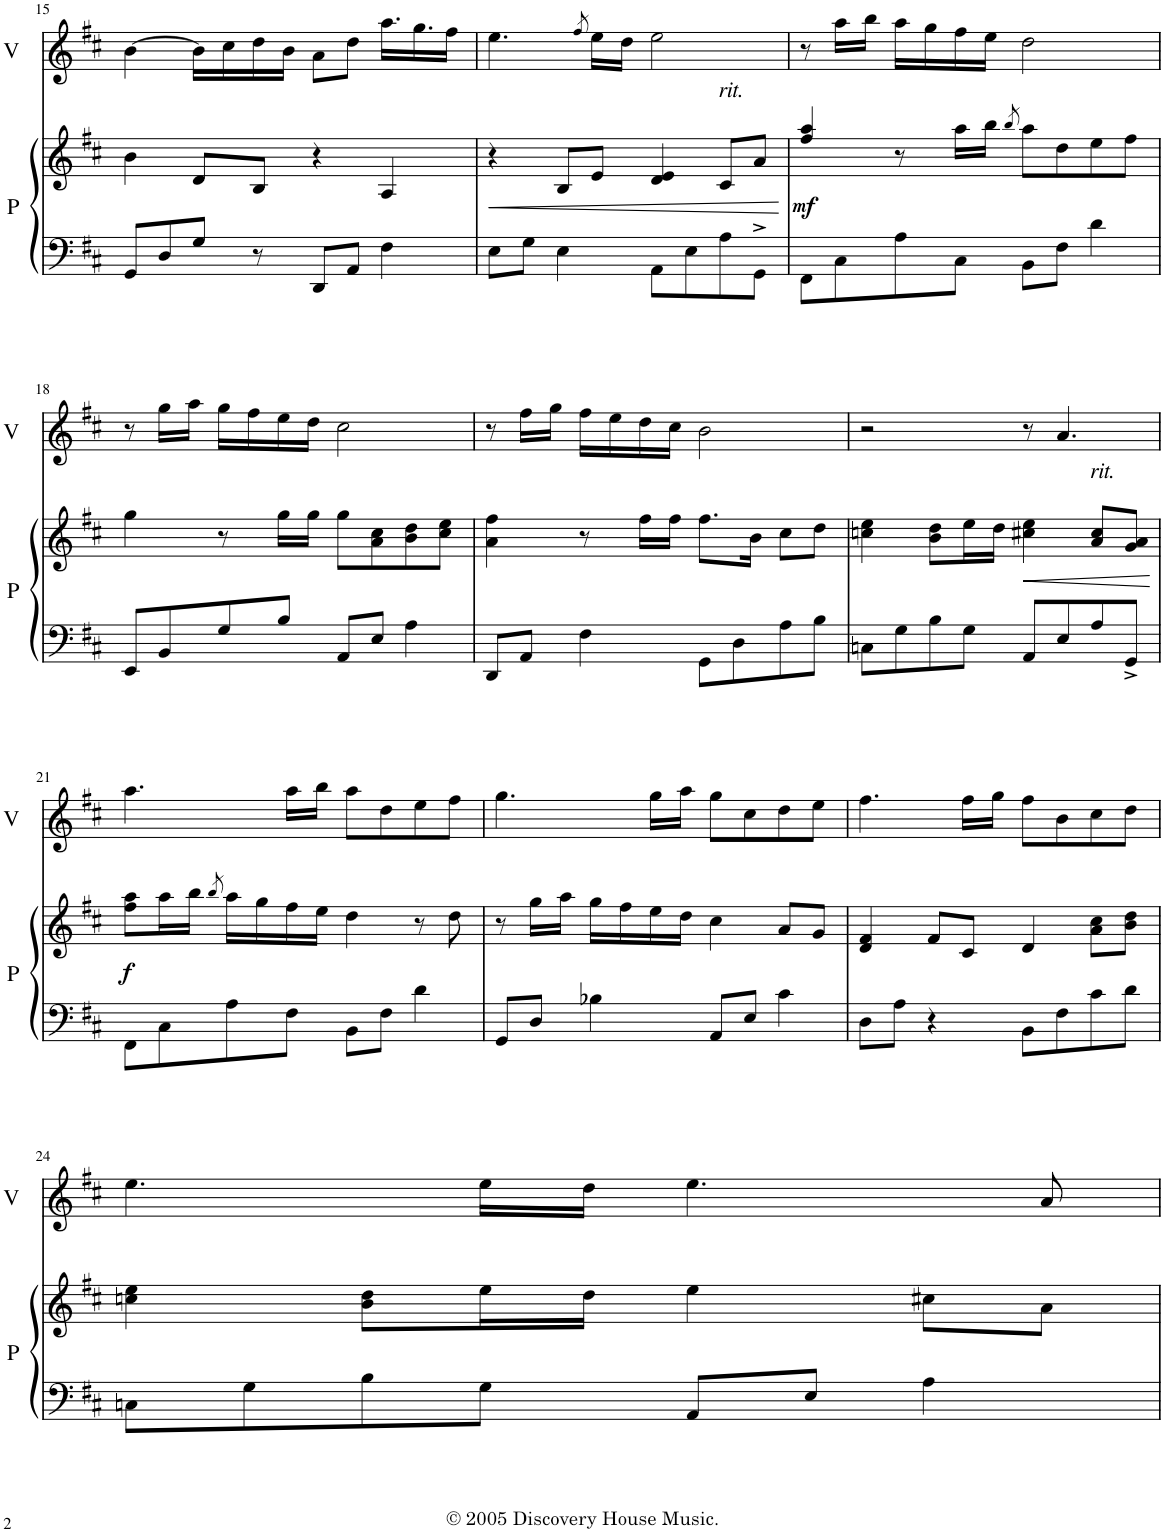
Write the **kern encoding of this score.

**kern	**kern	**dynam	**kern
*part2	*part2	*part2	*part1
*staff3	*staff2	*staff2/3	*staff1
*I"Piano	*	*	*I"Violin
*I'P	*	*	*I'V
!!LO:PB:g=z
*clefF4	*clefG2	*	*clefG2
*k[f#c#]	*k[f#c#]	*	*k[f#c#]
*M4/4	*M4/4	*	*M4/4
=15	=15	=15	=15
8GG/L	4b\	.	[4b\
8D/	.	.	.
8G/J	8d/L	.	16b\LL]
.	.	.	16cc#\
8r	8B/J	.	16dd\
.	.	.	16b\JJ
8DD/L	4r	.	8a\L
8AA/J	.	.	8dd\J
4F#\	4A/	.	16.aa\LL
.	.	.	16.gg\
.	.	.	16ff#\JJ
=16	=16	=16	=16
*	*	*	*^
8E\L	4r	.	4.ee\	2.ryy
8G\J	.	.	.	.
4E\	8B/L	.	.	.
.	.	.	8qff#/	.
.	8e/J	.	16ee\LL	.
.	.	.	16dd\JJ	.
8AA\L	4d/ 4e/	.	2ee\	.
8E\	.	.	.	.
!	!	!	!	!LO:TX:b:i:t=rit.
8A\	8c#/L	.	.	4ryy
8GG^\J	8a/J	.	.	.
=17	=17	=17	=17	=17
!	!	!LO:DY:a=2	!	!
*	*	*	*v	*v
8FF#\L	4ff#/ 4aa/	mf	8r
8C#\	.	.	16aa\LL
.	.	.	16bb\JJ
8A\	8r	.	16aa\LL
.	.	.	16gg\
8C#\J	16aa\LL	.	16ff#\
.	16bb\JJ	.	16ee\JJ
.	8qbb/	.	.
8BB\L	8aa\L	.	2dd\
8F#\J	8dd\	.	.
4d\	8ee\	.	.
.	8ff#\J	.	.
!!LO:LB:g=z
=18	=18	=18	=18
8EE/L	4gg\	.	8r
8BB/	.	.	16gg\LL
.	.	.	16aa\JJ
8G/	8r	.	16gg\LL
.	.	.	16ff#\
8B/J	16gg\LL	.	16ee\
.	16gg\JJ	.	16dd\JJ
8AA/L	8gg\L	.	2cc#\
8E/J	8a\ 8cc#\	.	.
4A\	8b\ 8dd\	.	.
.	8cc#\ 8ee\J	.	.
=19	=19	=19	=19
8DD/L	4a\ 4ff#\	.	8r
8AA/J	.	.	16ff#\LL
.	.	.	16gg\JJ
4F#\	8r	.	16ff#\LL
.	.	.	16ee\
.	16ff#\LL	.	16dd\
.	16ff#\JJ	.	16cc#\JJ
8GG\L	8.ff#\L	.	2b\
8D\	.	.	.
.	16b\Jk	.	.
8A\	8cc#\L	.	.
8B\J	8dd\J	.	.
=20	=20	=20	=20
*	*	*	*^
8Cn\L	4ccn\ 4ee\	.	2r	2.ryy
8G\	.	.	.	.
8B\	8b\ 8dd\L	.	.	.
8G\J	16ee\L	.	.	.
.	16dd\JJ	.	.	.
!	!	!LO:HP:b	!	!
8AA/L	4cc#X\ 4ee\	<	8r	.
8E/	.	.	4.a/	.
!	!	!	!	!LO:TX:b:i:t=rit.
8A/	8a/ 8cc#/L	.	.	4ryy
8GG^/J	8g/ 8a/J	.	.	.
.	.	[	.	.
!!LO:LB:g=z
=21	=21	=21	=21	=21
!	!	!LO:DY:b	!	!
*	*	*	*v	*v
8FF#\L	8ff#\ 8aa\L	f	4.aa\
8C#\	16aa\L	.	.
.	16bb\JJ	.	.
.	8qbb/	.	.
8A\	16aa\LL	.	.
.	16gg\	.	.
8F#\J	16ff#\	.	16aa\LL
.	16ee\JJ	.	16bb\JJ
8BB\L	4dd\	.	8aa\L
8F#\J	.	.	8dd\
4d\	8r	.	8ee\
.	8dd\	.	8ff#\J
=22	=22	=22	=22
8GG/L	8r	.	4.gg\
8D/J	16gg\LL	.	.
.	16aa\JJ	.	.
4B-X\	16gg\LL	.	.
.	16ff#\	.	.
.	16ee\	.	16gg\LL
.	16dd\JJ	.	16aa\JJ
8AA/L	4cc#\	.	8gg\L
8E/J	.	.	8cc#\
4c#\	8a/L	.	8dd\
.	8g/J	.	8ee\J
=23	=23	=23	=23
8D\L	4d/ 4f#/	.	4.ff#\
8A\J	.	.	.
4r	8f#/L	.	.
.	8c#/J	.	16ff#\LL
.	.	.	16gg\JJ
8BB\L	4d/	.	8ff#\L
8F#\	.	.	8b\
8c#\	8a\ 8cc#\L	.	8cc#\
8d\J	8b\ 8dd\J	.	8dd\J
!!LO:LB:g=z
=24	=24	=24	=24
8Cn\L	4ccn\ 4ee\	.	4.ee\
8G\	.	.	.
8B\	8b\ 8dd\L	.	.
8G\J	16ee\L	.	16ee\LL
.	16dd\JJ	.	16dd\JJ
8AA/L	4ee\	.	4.ee\
8E/J	.	.	.
4A\	8cc#X\L	.	.
.	8a\J	.	8a/
=	=	=	=
*-	*-	*-	*-
